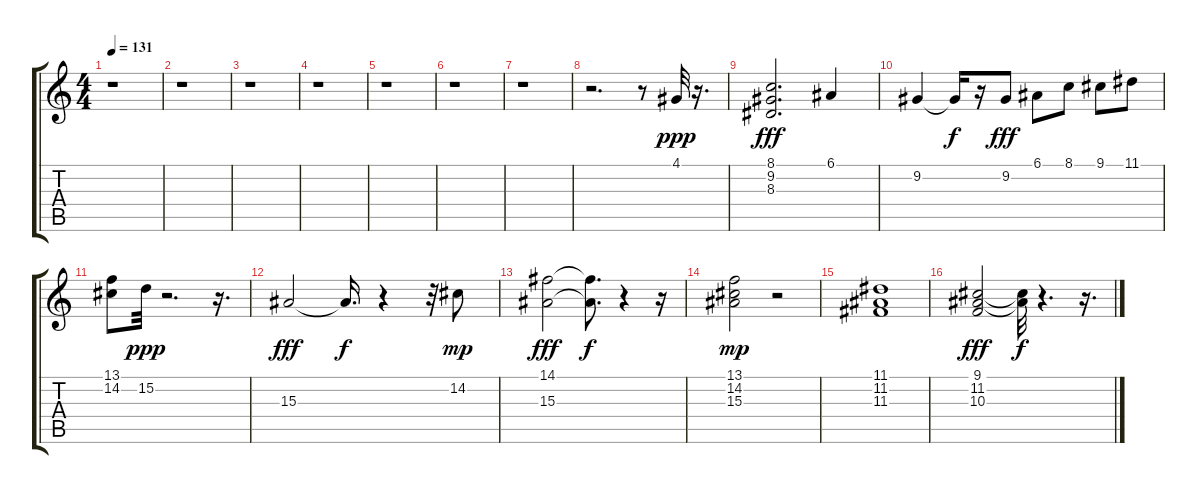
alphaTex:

\track "" {instrument synthstrings1}
\staff {score tabs}
\tuning (E4 B3 G3 D3 A2 E2) {hide}
\ts (4 4)
\tempo 131
\clef g2
\ks c
r.1{dy fff} |
r.1 |
r.1 |
r.1 |
r.1 |
r.1 |
r.1 |
r.2{d} r.8 4.1.32{dy ppp} r.16{d} |
(8.1 9.2 8.3).2{d dy fff} 6.1.4 |
9.2.4 9.2{t}.16{dy f} r.16 9.2.8{dy fff} 6.1.8 8.1.8 9.1.8 11.1.8 |
(13.1 14.2).8 15.2.32{dy ppp} r.2{d} r.16{d} |
15.3.2{dy fff} 15.3{t}.16{d dy f} r.4 r.32 14.2.8{dy mp} |
(14.1 15.3).2{dy fff} (14.1{t} 15.3{t}).8{d dy f} r.4 r.16 |
(13.1 14.2 15.3).2{dy mp} r.2 |
(11.1 11.2 11.3).1 |
(9.1 11.2 10.3).2{dy fff} (9.1{t} 11.2{t}).32{dy f} r.4{d} r.16{d}
